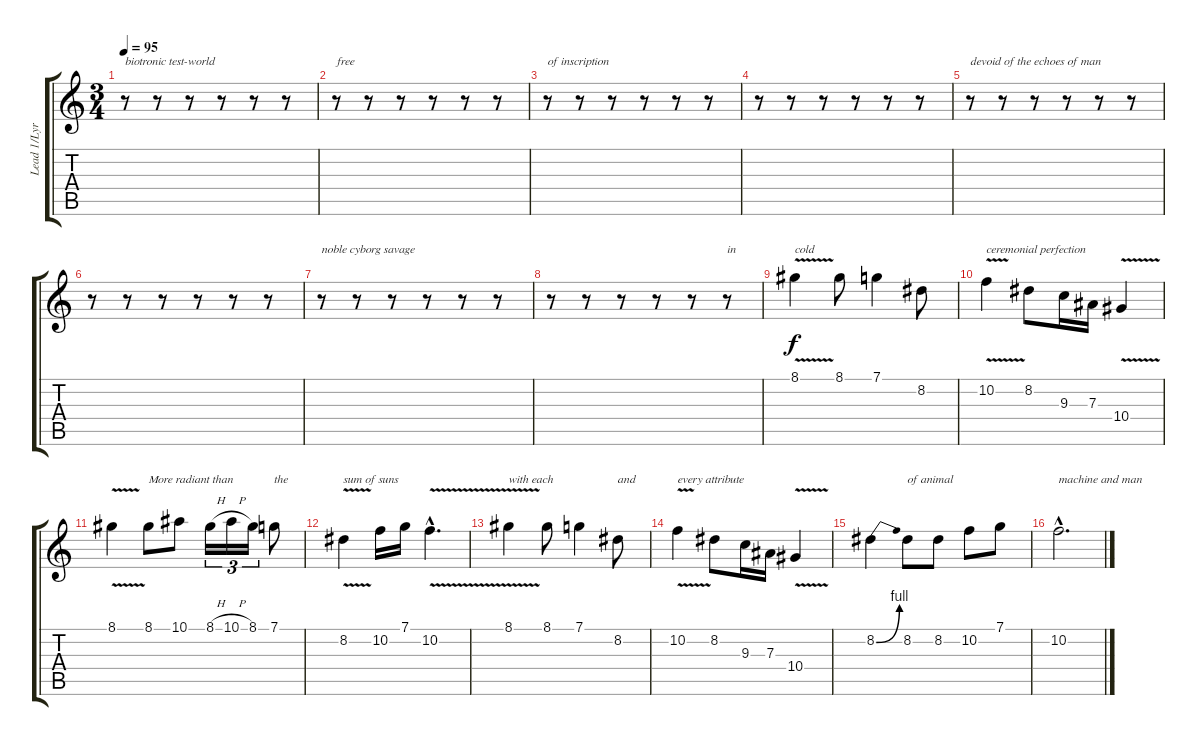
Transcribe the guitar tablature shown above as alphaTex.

\track ("Lead 1/Lyrics" "Lead 1/Lyr") {instrument distortionguitar}
\staff {score tabs}
\tuning (C4 G3 Eb3 Bb2 F2 C2) {hide}
\ts (3 4)
\tempo 95
\clef g2
\ks c
r.8{txt "biotronic test-world" dy f} r.8 r.8 r.8 r.8 r.8 |
r.8{txt "free"} r.8 r.8 r.8 r.8 r.8 |
r.8{txt "of inscription"} r.8 r.8 r.8 r.8 r.8 |
r.8 r.8 r.8 r.8 r.8 r.8 |
r.8{txt "devoid of the echoes of man"} r.8 r.8 r.8 r.8 r.8 |
r.8 r.8 r.8 r.8 r.8 r.8 |
r.8{txt "noble cyborg savage"} r.8 r.8 r.8 r.8 r.8 |
r.8 r.8 r.8 r.8 r.8 r.8{txt "in"} |
8.1{v}.4{txt "cold"} 8.1.8 7.1.4 8.2.8 |
10.2{v}.4{txt "ceremonial perfection"} 8.2.8 9.3.16 7.3.16 10.4{v}.4 |
8.1{v}.4 8.1.8{txt "More radiant than"} 10.1.8 8.1{h}.16{tu (3 2)} 10.1{h}.16{tu (3 2)} 8.1.16{tu (3 2)} 7.1.8{txt "the"} |
8.2{v}.4{txt "sum of suns"} 10.2.16 7.1.16 10.2{v hac}.4{d} |
8.1{v}.4{txt "with each"} 8.1.8 7.1.4 8.2.8{txt "and"} |
10.2{v}.4{txt "every attribute"} 8.2.8 9.3.16 7.3.16 10.4{v}.4 |
8.2{be (bend 0 0 60 4)}.4 8.2.8{txt "of animal"} 8.2.8 10.2.8 7.1.8 |
10.2{hac}.2{d txt "machine and man"}
